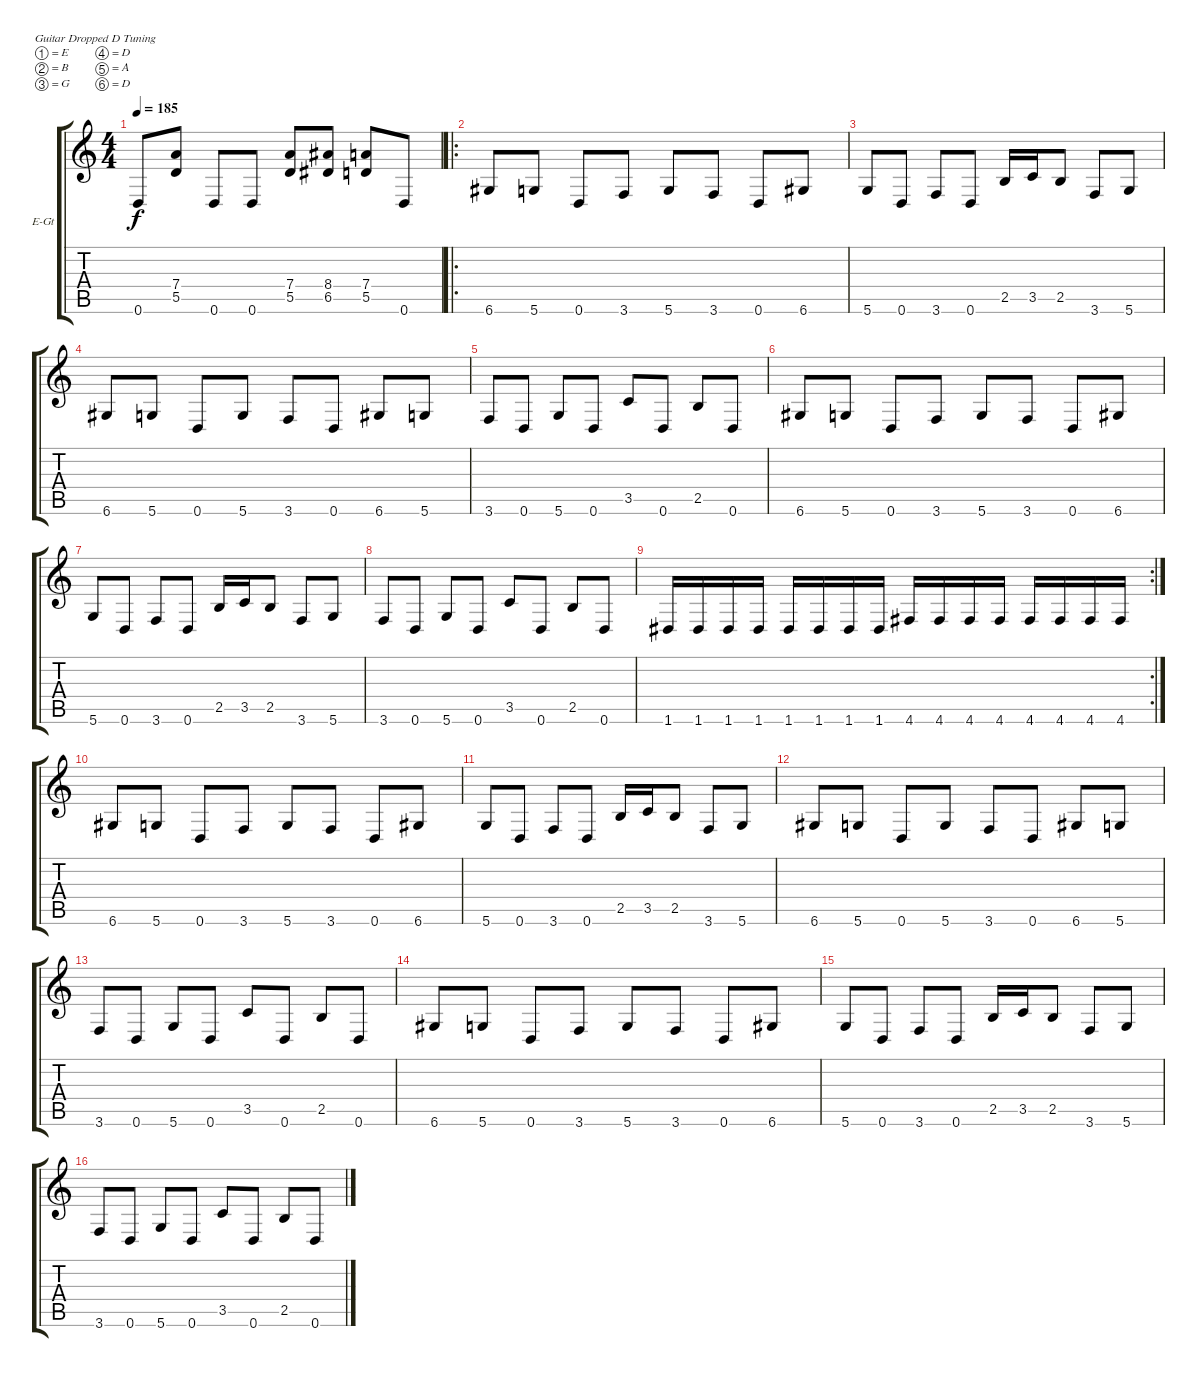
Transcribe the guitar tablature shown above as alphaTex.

\bracketExtendMode groupsimilarinstruments
\firstSystemTrackNameOrientation horizontal
\otherSystemsTrackNameOrientation horizontal
\track ("Mark Morton" "E-Gt") {instrument distortionguitar}
\staff {score tabs}
\tuning (E4 B3 G3 D3 A2 D2)
\ts (4 4)
\tempo 185
\clef g2
\ks c
0.6.8{dy f} (7.4 5.5).8 0.6.8 0.6.8 (7.4 5.5).8 (8.4 6.5).8 (7.4 5.5).8 0.6.8 |
\ro
6.6.8 5.6.8 0.6.8 3.6.8 5.6.8 3.6.8 0.6.8 6.6.8 |
5.6.8 0.6.8 3.6.8 0.6.8 2.5.16 3.5.16 2.5.8 3.6.8 5.6.8 |
6.6.8 5.6.8 0.6.8 5.6.8 3.6.8 0.6.8 6.6.8 5.6.8 |
3.6.8 0.6.8 5.6.8 0.6.8 3.5.8 0.6.8 2.5.8 0.6.8 |
6.6.8 5.6.8 0.6.8 3.6.8 5.6.8 3.6.8 0.6.8 6.6.8 |
5.6.8 0.6.8 3.6.8 0.6.8 2.5.16 3.5.16 2.5.8 3.6.8 5.6.8 |
3.6.8 0.6.8 5.6.8 0.6.8 3.5.8 0.6.8 2.5.8 0.6.8 |
\rc 2
1.6.16 1.6.16 1.6.16 1.6.16 1.6.16 1.6.16 1.6.16 1.6.16 4.6.16 4.6.16 4.6.16 4.6.16 4.6.16 4.6.16 4.6.16 4.6.16 |
6.6.8 5.6.8 0.6.8 3.6.8 5.6.8 3.6.8 0.6.8 6.6.8 |
5.6.8 0.6.8 3.6.8 0.6.8 2.5.16 3.5.16 2.5.8 3.6.8 5.6.8 |
6.6.8 5.6.8 0.6.8 5.6.8 3.6.8 0.6.8 6.6.8 5.6.8 |
3.6.8 0.6.8 5.6.8 0.6.8 3.5.8 0.6.8 2.5.8 0.6.8 |
6.6.8 5.6.8 0.6.8 3.6.8 5.6.8 3.6.8 0.6.8 6.6.8 |
5.6.8 0.6.8 3.6.8 0.6.8 2.5.16 3.5.16 2.5.8 3.6.8 5.6.8 |
3.6.8 0.6.8 5.6.8 0.6.8 3.5.8 0.6.8 2.5.8 0.6.8
